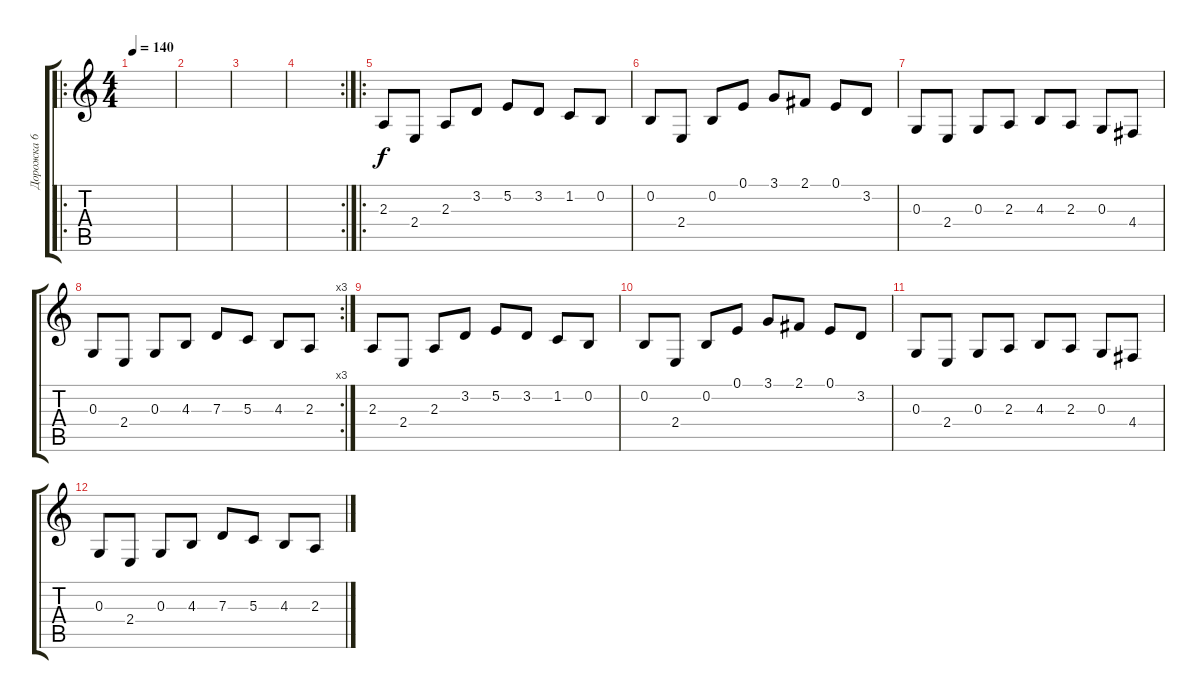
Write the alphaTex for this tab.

\track ("Дорожка 6" "Дорожка 6") {instrument acousticgrandpiano}
\staff {score tabs}
\tuning (E4 B3 G3 D3 A2 E2) {hide}
\ro
\ts (4 4)
\tempo 140
\clef g2
\ks c
|
|
|
\rc 2
|
\ro
2.3.8 2.4.8 2.3.8 3.2.8 5.2.8 3.2.8 1.2.8 0.2.8 |
0.2.8 2.4.8 0.2.8 0.1.8 3.1.8 2.1.8 0.1.8 3.2.8 |
0.3.8 2.4.8 0.3.8 2.3.8 4.3.8 2.3.8 0.3.8 4.4.8 |
\rc 3
0.3.8 2.4.8 0.3.8 4.3.8 7.3.8 5.3.8 4.3.8 2.3.8 |
2.3.8 2.4.8 2.3.8 3.2.8 5.2.8 3.2.8 1.2.8 0.2.8 |
0.2.8 2.4.8 0.2.8 0.1.8 3.1.8 2.1.8 0.1.8 3.2.8 |
0.3.8 2.4.8 0.3.8 2.3.8 4.3.8 2.3.8 0.3.8 4.4.8 |
0.3.8 2.4.8 0.3.8 4.3.8 7.3.8 5.3.8 4.3.8 2.3.8
